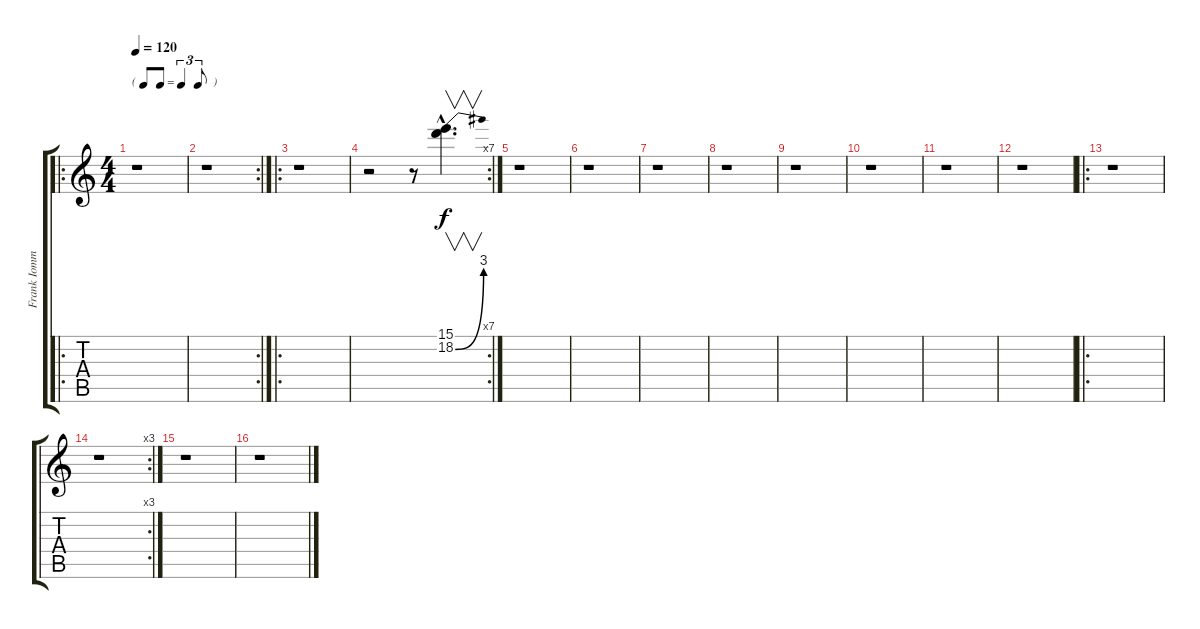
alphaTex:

\track ("Frank Iommi 2" "Frank Iomm") {instrument distortionguitar}
\staff {score tabs}
\tuning (Db4 Ab3 E3 B2 Gb2 Db2) {hide}
\ro
\ts (4 4)
\tf triplet8th
\tempo 120
\clef g2
\ks c
r.1{dy f} |
\rc 2
r.1 |
\ro
r.1 |
\rc 7
r.2 r.8 (15.1{hac} 18.2{be (bend 0 0 60 12) hac}).4{v d} |
r.1 |
r.1 |
r.1 |
r.1 |
r.1 |
r.1 |
r.1 |
r.1 |
\ro
r.1 |
\rc 3
r.1 |
r.1 |
r.1
